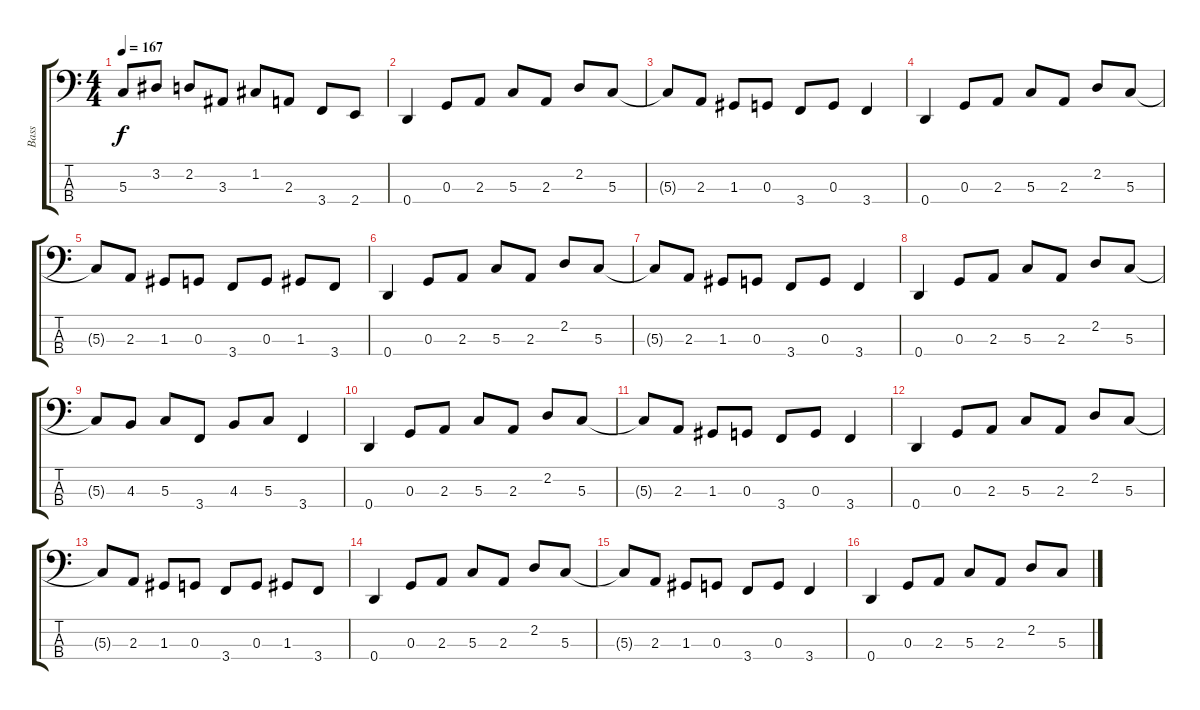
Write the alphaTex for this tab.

\track ("Bass" "Bass") {instrument electricbassfinger}
\staff {score tabs}
\tuning (F2 C2 G1 D1) {hide}
\ts (4 4)
\tempo 167
\clef f4
\ks c
5.3.8{dy f} 3.2.8 2.2.8 3.3.8 1.2.8 2.3.8 3.4.8 2.4.8 |
0.4.4 0.3.8 2.3.8 5.3.8 2.3.8 2.2.8 5.3.8 |
5.3{t}.8 2.3.8 1.3.8 0.3.8 3.4.8 0.3.8 3.4.4 |
0.4.4 0.3.8 2.3.8 5.3.8 2.3.8 2.2.8 5.3.8 |
5.3{t}.8 2.3.8 1.3.8 0.3.8 3.4.8 0.3.8 1.3.8 3.4.8 |
0.4.4 0.3.8 2.3.8 5.3.8 2.3.8 2.2.8 5.3.8 |
5.3{t}.8 2.3.8 1.3.8 0.3.8 3.4.8 0.3.8 3.4.4 |
0.4.4 0.3.8 2.3.8 5.3.8 2.3.8 2.2.8 5.3.8 |
5.3{t}.8 4.3.8 5.3.8 3.4.8 4.3.8 5.3.8 3.4.4 |
0.4.4 0.3.8 2.3.8 5.3.8 2.3.8 2.2.8 5.3.8 |
5.3{t}.8 2.3.8 1.3.8 0.3.8 3.4.8 0.3.8 3.4.4 |
0.4.4 0.3.8 2.3.8 5.3.8 2.3.8 2.2.8 5.3.8 |
5.3{t}.8 2.3.8 1.3.8 0.3.8 3.4.8 0.3.8 1.3.8 3.4.8 |
0.4.4 0.3.8 2.3.8 5.3.8 2.3.8 2.2.8 5.3.8 |
5.3{t}.8 2.3.8 1.3.8 0.3.8 3.4.8 0.3.8 3.4.4 |
0.4.4 0.3.8 2.3.8 5.3.8 2.3.8 2.2.8 5.3.8
